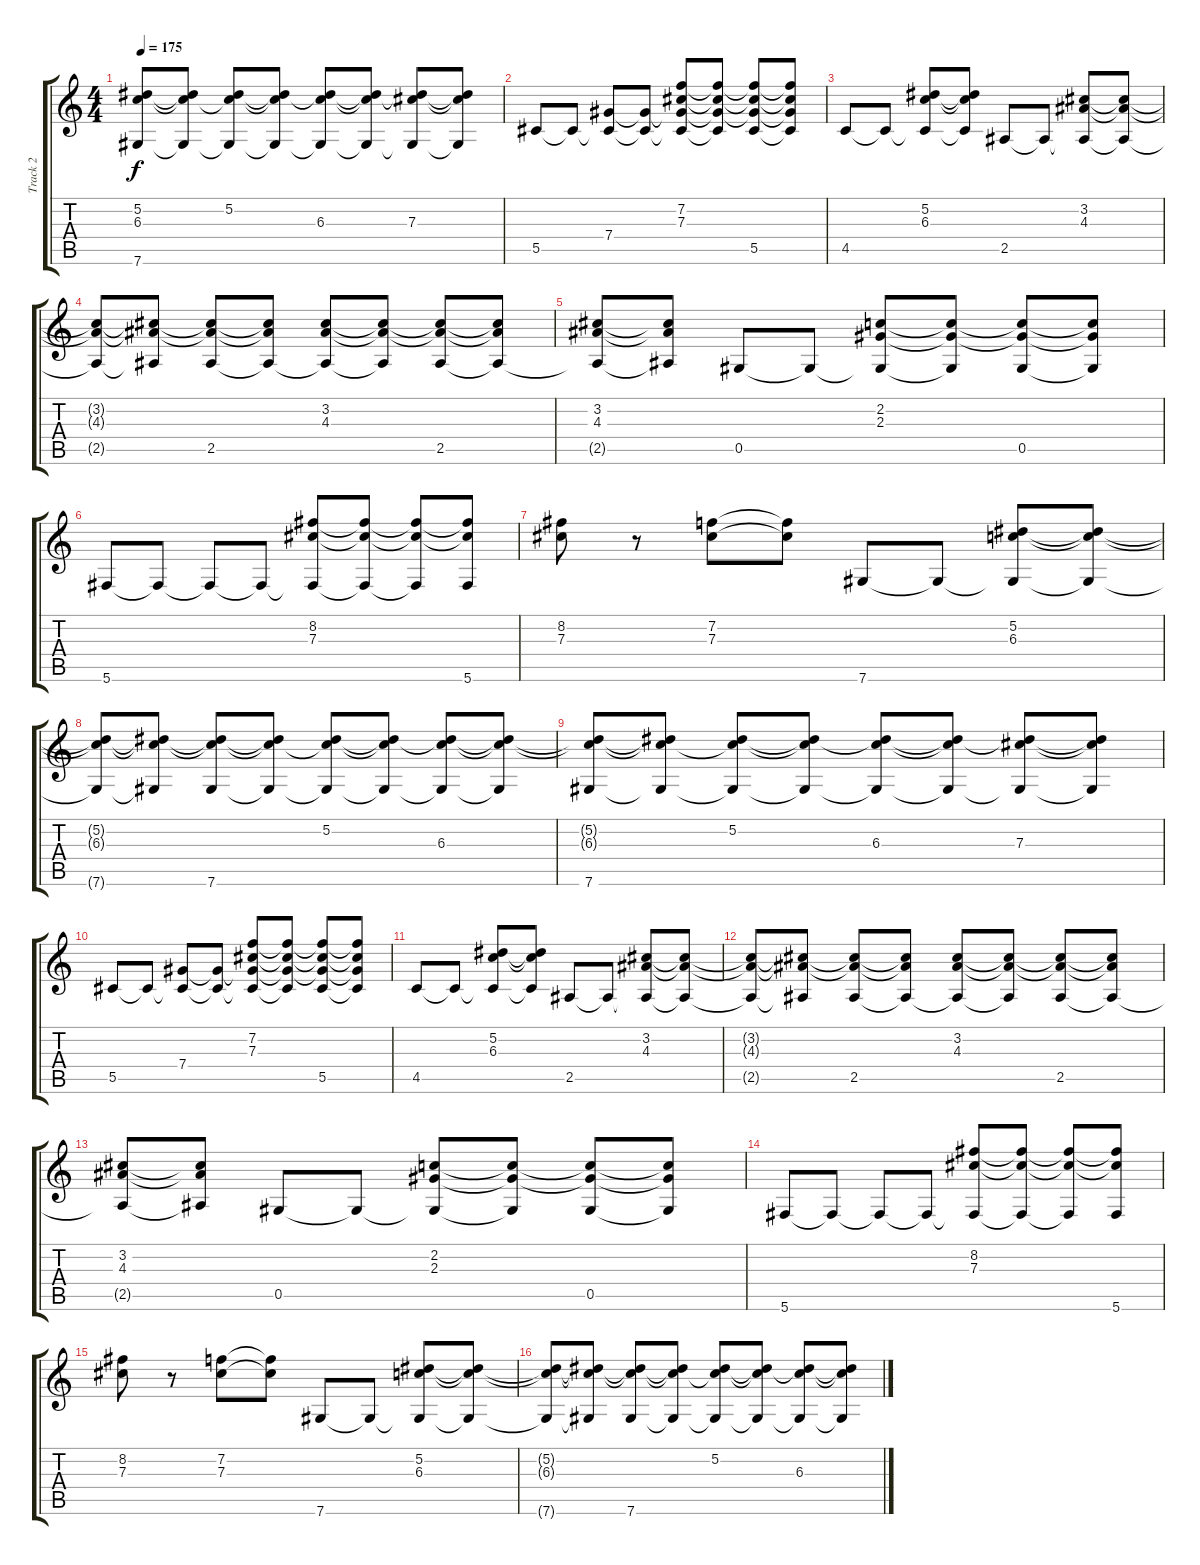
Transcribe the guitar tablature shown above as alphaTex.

\track ("Track 2" "Track 2") {instrument acousticguitarsteel}
\staff {score tabs}
\tuning (Eb4 Bb3 Gb3 Db3 Ab2 Db2) {hide}
\ts (4 4)
\tempo 175
\clef g2
\ks c
(5.2{t} 6.3{t} 7.6).8{dy f} (5.2{t} 6.3{t} 7.6{t}).8 (5.2 6.3{t} 7.6{t}).8 (5.2{t} 6.3{t} 7.6{t}).8 (5.2{t} 6.3 7.6{t}).8 (5.2{t} 6.3{t} 7.6{t}).8 (5.2{t} 7.3 7.6{t}).8 (5.2{t} 7.3{t} 7.6{t}).8 |
5.5.8 5.5{t}.8 (7.4 5.5{t}).8 (7.4{t} 5.5{t}).8 (7.2 7.3 7.4{t} 5.5{t}).8 (7.2{t} 7.3{t} 7.4{t} 5.5{t}).8 (7.2{t} 7.3{t} 7.4{t} 5.5).8 (7.2{t} 7.3{t} 7.4{t} 5.5{t}).8 |
4.5.8 4.5{t}.8 (5.2 6.3 4.5{t}).8 (5.2{t} 6.3{t} 4.5{t}).8 2.5.8 2.5{t}.8 (3.2 4.3 2.5{t}).8 (3.2{t} 4.3{t} 2.5{t}).8 |
(3.2{t} 4.3{t} 2.5{t}).8 (3.2{t} 4.3{t} 2.5{t}).8 (3.2{t} 4.3{t} 2.5).8 (3.2{t} 4.3{t} 2.5{t}).8 (3.2 4.3 2.5{t}).8 (3.2{t} 4.3{t} 2.5{t}).8 (3.2{t} 4.3{t} 2.5).8 (3.2{t} 4.3{t} 2.5{t}).8 |
(3.2 4.3 2.5{t}).8 (3.2{t} 4.3{t} 2.5{t}).8 0.5.8 0.5{t}.8 (2.2 2.3 0.5{t}).8 (2.2{t} 2.3{t} 0.5{t}).8 (2.2{t} 2.3{t} 0.5).8 (2.2{t} 2.3{t} 0.5{t}).8 |
5.6.8 5.6{t}.8 5.6{t}.8 5.6{t}.8 (8.2 7.3 5.6{t}).8 (8.2{t} 7.3{t} 5.6{t}).8 (8.2{t} 7.3{t} 5.6{t}).8 (8.2{t} 7.3{t} 5.6).8 |
(8.2 7.3).8 r.8 (7.2 7.3).8 (7.2{t} 7.3{t}).8 7.6.8 7.6{t}.8 (5.2 6.3 7.6{t}).8 (5.2{t} 6.3{t} 7.6{t}).8 |
(5.2{t} 6.3{t} 7.6{t}).8 (5.2{t} 6.3{t} 7.6{t}).8 (5.2{t} 6.3{t} 7.6).8 (5.2{t} 6.3{t} 7.6{t}).8 (5.2 6.3{t} 7.6{t}).8 (5.2{t} 6.3{t} 7.6{t}).8 (5.2{t} 6.3 7.6{t}).8 (5.2{t} 6.3{t} 7.6{t}).8 |
(5.2{t} 6.3{t} 7.6).8 (5.2{t} 6.3{t} 7.6{t}).8 (5.2 6.3{t} 7.6{t}).8 (5.2{t} 6.3{t} 7.6{t}).8 (5.2{t} 6.3 7.6{t}).8 (5.2{t} 6.3{t} 7.6{t}).8 (5.2{t} 7.3 7.6{t}).8 (5.2{t} 7.3{t} 7.6{t}).8 |
5.5.8 5.5{t}.8 (7.4 5.5{t}).8 (7.4{t} 5.5{t}).8 (7.2 7.3 7.4{t} 5.5{t}).8 (7.2{t} 7.3{t} 7.4{t} 5.5{t}).8 (7.2{t} 7.3{t} 7.4{t} 5.5).8 (7.2{t} 7.3{t} 7.4{t} 5.5{t}).8 |
4.5.8 4.5{t}.8 (5.2 6.3 4.5{t}).8 (5.2{t} 6.3{t} 4.5{t}).8 2.5.8 2.5{t}.8 (3.2 4.3 2.5{t}).8 (3.2{t} 4.3{t} 2.5{t}).8 |
(3.2{t} 4.3{t} 2.5{t}).8 (3.2{t} 4.3{t} 2.5{t}).8 (3.2{t} 4.3{t} 2.5).8 (3.2{t} 4.3{t} 2.5{t}).8 (3.2 4.3 2.5{t}).8 (3.2{t} 4.3{t} 2.5{t}).8 (3.2{t} 4.3{t} 2.5).8 (3.2{t} 4.3{t} 2.5{t}).8 |
(3.2 4.3 2.5{t}).8 (3.2{t} 4.3{t} 2.5{t}).8 0.5.8 0.5{t}.8 (2.2 2.3 0.5{t}).8 (2.2{t} 2.3{t} 0.5{t}).8 (2.2{t} 2.3{t} 0.5).8 (2.2{t} 2.3{t} 0.5{t}).8 |
5.6.8 5.6{t}.8 5.6{t}.8 5.6{t}.8 (8.2 7.3 5.6{t}).8 (8.2{t} 7.3{t} 5.6{t}).8 (8.2{t} 7.3{t} 5.6{t}).8 (8.2{t} 7.3{t} 5.6).8 |
(8.2 7.3).8 r.8 (7.2 7.3).8 (7.2{t} 7.3{t}).8 7.6.8 7.6{t}.8 (5.2 6.3 7.6{t}).8 (5.2{t} 6.3{t} 7.6{t}).8 |
(5.2{t} 6.3{t} 7.6{t}).8 (5.2{t} 6.3{t} 7.6{t}).8 (5.2{t} 6.3{t} 7.6).8 (5.2{t} 6.3{t} 7.6{t}).8 (5.2 6.3{t} 7.6{t}).8 (5.2{t} 6.3{t} 7.6{t}).8 (5.2{t} 6.3 7.6{t}).8 (5.2{t} 6.3{t} 7.6{t}).8
